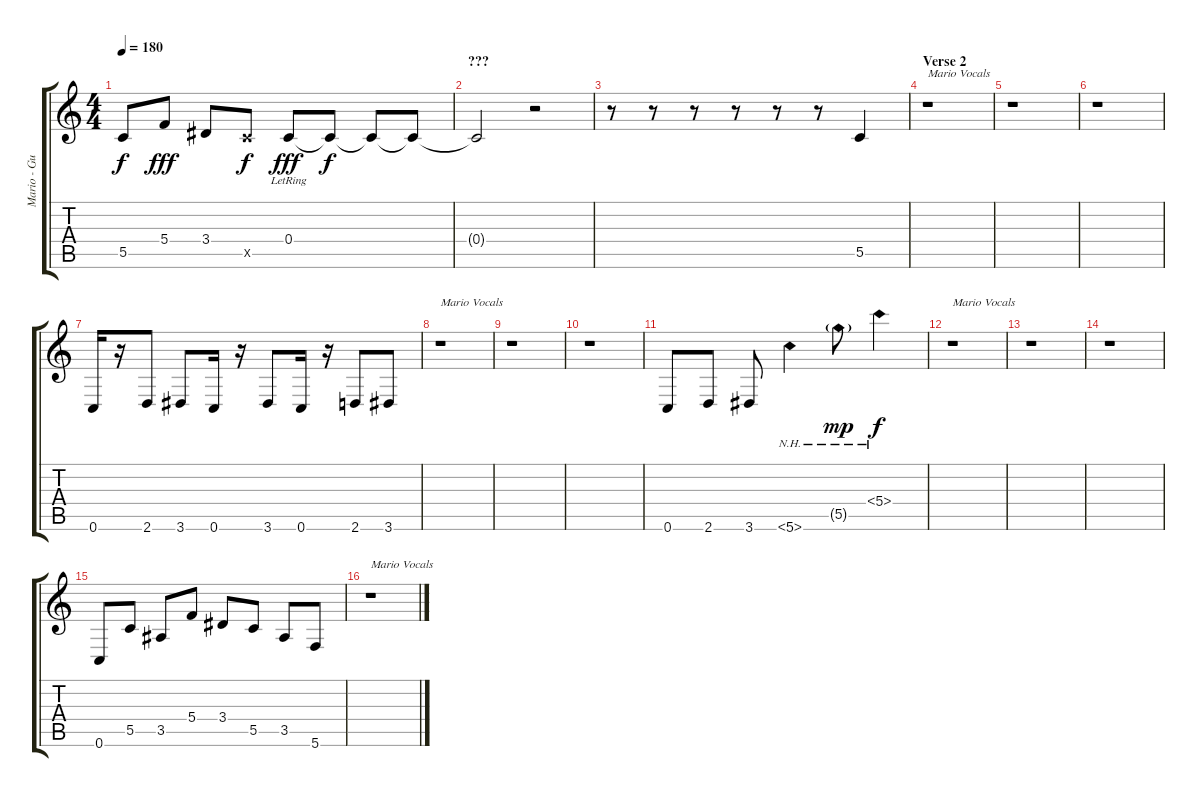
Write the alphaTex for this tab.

\track ("Mario - Guitar 1 " "Mario - Gu") {instrument distortionguitar}
\staff {score tabs}
\tuning (D4 A3 F3 C3 G2 C2) {hide}
\ts (4 4)
\tempo 180
\clef g2
\ks c
5.5.8{dy f} 5.4.8{dy fff} 3.4.8 5.5{x}.8{dy f} 0.4{lr}.8{dy fff} 0.4{t}.8{dy f} 0.4{t}.8 0.4{t}.8 |
\section ("" "???")
0.4{t}.2 r.2 |
r.8 r.8 r.8 r.8 r.8 r.8 5.5.4 |
\section ("" "Verse 2")
r.1{txt "Mario Vocals"} |
r.1 |
r.1 |
0.6.16 r.16 2.6.8 3.6.8 0.6.16 r.16 3.6.8 0.6.16 r.16 2.6.8 3.6.8 |
r.1{txt "Mario Vocals"} |
r.1 |
r.1 |
0.6.8 2.6.8 3.6.8 5.6{nh}.4 5.5{nh g}.8{dy mp} 5.4{nh}.4{dy f} |
r.1{txt "Mario Vocals"} |
r.1 |
r.1 |
0.6.8 5.5.8 3.5.8 5.4.8 3.4.8 5.5.8 3.5.8 5.6.8 |
r.1{txt "Mario Vocals"}
